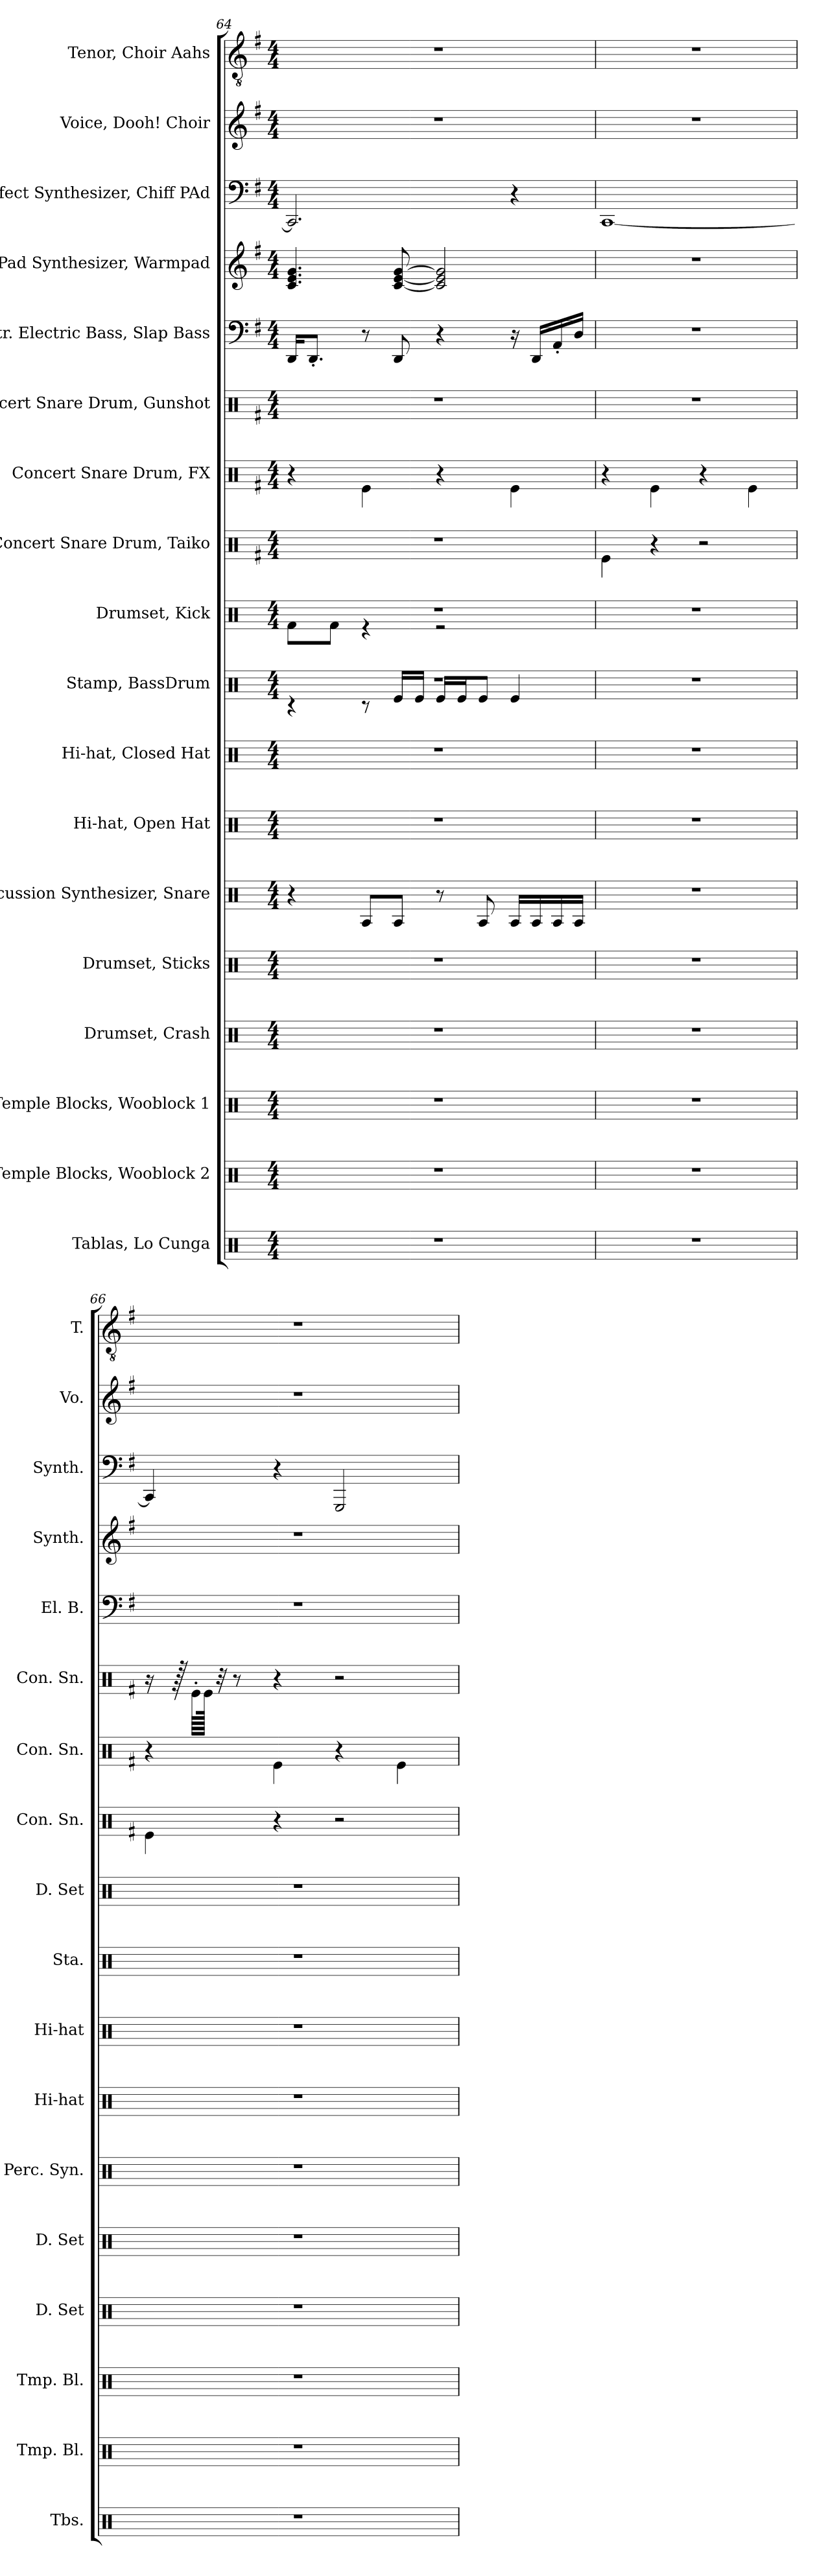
**kern	**kern	**kern	**kern	**kern	**kern	**kern	**kern	**kern	**kern	**kern	**kern	**kern	**kern	**kern	**kern	**kern	**kern
*part18	*part17	*part16	*part15	*part14	*part13	*part12	*part11	*part10	*part9	*part8	*part7	*part6	*part5	*part4	*part3	*part2	*part1
*staff18	*staff17	*staff16	*staff15	*staff14	*staff13	*staff12	*staff11	*staff10	*staff9	*staff8	*staff7	*staff6	*staff5	*staff4	*staff3	*staff2	*staff1
*I"Tablas, Lo Cunga	*I"Temple Blocks, Wooblock 2	*I"Temple Blocks, Wooblock 1	*I"Drumset, Crash	*I"Drumset, Sticks	*I"Percussion Synthesizer, Snare	*I"Hi-hat, Open Hat	*I"Hi-hat, Closed Hat	*I"Stamp, BassDrum	*I"Drumset, Kick	*I"Concert Snare Drum, Taiko	*I"Concert Snare Drum, FX	*I"Concert Snare Drum, Gunshot	*I"5-str. Electric Bass, Slap Bass	*I"Pad Synthesizer, Warmpad	*I"Effect Synthesizer, Chiff PAd	*I"Voice, Dooh! Choir	*I"Tenor, Choir Aahs
*I'Tbs.	*I'Tmp. Bl.	*I'Tmp. Bl.	*I'D. Set	*I'D. Set	*I'Perc. Syn.	*I'Hi-hat	*I'Hi-hat	*I'Sta.	*I'D. Set	*I'Con. Sn.	*I'Con. Sn.	*I'Con. Sn.	*I'El. B.	*I'Synth.	*I'Synth.	*I'Vo.	*I'T.
!!LO:PB:g=z
*clefX	*clefX	*clefX	*clefX	*clefX	*clefX	*clefX	*clefX	*clefX	*clefX	*clefX	*clefX	*clefX	*clefF4	*clefG2	*clefF4	*clefG2	*clefGv2
*	*	*	*	*	*	*	*	*	*	*	*	*	*ITrd7c12	*	*	*	*
*k[]	*k[]	*k[]	*k[]	*k[]	*k[]	*k[]	*k[]	*k[]	*k[]	*k[f#]	*k[f#]	*k[f#]	*k[f#]	*k[f#]	*k[f#]	*k[f#]	*k[f#]
*M4/4	*M4/4	*M4/4	*M4/4	*M4/4	*M4/4	*M4/4	*M4/4	*M4/4	*M4/4	*M4/4	*M4/4	*M4/4	*M4/4	*M4/4	*M4/4	*M4/4	*M4/4
=64	=64	=64	=64	=64	=64	=64	=64	=64	=64	=64	=64	=64	=64	=64	=64	=64	=64
*	*	*	*	*	*	*	*	*^	*^	*	*	*	*	*	*	*	*
1r	1r	1r	1r	1r	4r	1r	1r	1r	4r	1r	8Rf\L	1r	4r	1r	16DDD/KL	4.c/ 4.e/ 4.g/	2.CC/]	1r	1r
.	.	.	.	.	.	.	.	.	.	.	.	.	.	.	8.DDD'/J	.	.	.	.
.	.	.	.	.	.	.	.	.	.	.	8Rf\J	.	.	.	.	.	.	.	.
.	.	.	.	.	8RA/L	.	.	.	8r	.	4r	.	4Re\	.	8r	.	.	.	.
.	.	.	.	.	8RA/J	.	.	.	16Re/LL	.	.	.	.	.	8DDD/	[8c/ [8e/ [8g/	.	.	.
.	.	.	.	.	.	.	.	.	16Re/JJ	.	.	.	.	.	.	.	.	.	.
.	.	.	.	.	8r	.	.	.	16Re/LL	.	2r	.	4r	.	4r	2c/] 2e/] 2g/]	.	.	.
.	.	.	.	.	.	.	.	.	16Re/J	.	.	.	.	.	.	.	.	.	.
.	.	.	.	.	8RA/	.	.	.	8Re/J	.	.	.	.	.	.	.	.	.	.
.	.	.	.	.	16RA/LL	.	.	.	4Re/	.	.	.	4Re\	.	16r	.	4r	.	.
.	.	.	.	.	16RA/	.	.	.	.	.	.	.	.	.	16DDD/LL	.	.	.	.
.	.	.	.	.	16RA/	.	.	.	.	.	.	.	.	.	16AAA'/	.	.	.	.
.	.	.	.	.	16RA/JJ	.	.	.	.	.	.	.	.	.	16DD/JJ	.	.	.	.
*	*	*	*	*	*	*	*	*v	*v	*	*	*	*	*	*	*	*	*	*
*	*	*	*	*	*	*	*	*	*v	*v	*	*	*	*	*	*	*	*
=65	=65	=65	=65	=65	=65	=65	=65	=65	=65	=65	=65	=65	=65	=65	=65	=65	=65
1r	1r	1r	1r	1r	1r	1r	1r	1r	1r	4Re\	4r	1r	1r	1r	[1CC	1r	1r
.	.	.	.	.	.	.	.	.	.	4r	4Re\	.	.	.	.	.	.
.	.	.	.	.	.	.	.	.	.	2r	4r	.	.	.	.	.	.
.	.	.	.	.	.	.	.	.	.	.	4Re\	.	.	.	.	.	.
=66	=66	=66	=66	=66	=66	=66	=66	=66	=66	=66	=66	=66	=66	=66	=66	=66	=66
1r	1r	1r	1r	1r	1r	1r	1r	1r	1r	4Re\	4r	16r	1r	1r	4CC/]	1r	1r
.	.	.	.	.	.	.	.	.	.	.	.	128r	.	.	.	.	.
.	.	.	.	.	.	.	.	.	.	.	.	64Re'\LLLL	.	.	.	.	.
.	.	.	.	.	.	.	.	.	.	.	.	128Re\JJJJk	.	.	.	.	.
.	.	.	.	.	.	.	.	.	.	.	.	32r	.	.	.	.	.
.	.	.	.	.	.	.	.	.	.	.	.	8r	.	.	.	.	.
.	.	.	.	.	.	.	.	.	.	4r	4Re\	4r	.	.	4r	.	.
.	.	.	.	.	.	.	.	.	.	2r	4r	2r	.	.	2GGG/	.	.
.	.	.	.	.	.	.	.	.	.	.	4Re\	.	.	.	.	.	.
=	=	=	=	=	=	=	=	=	=	=	=	=	=	=	=	=	=
*-	*-	*-	*-	*-	*-	*-	*-	*-	*-	*-	*-	*-	*-	*-	*-	*-	*-
